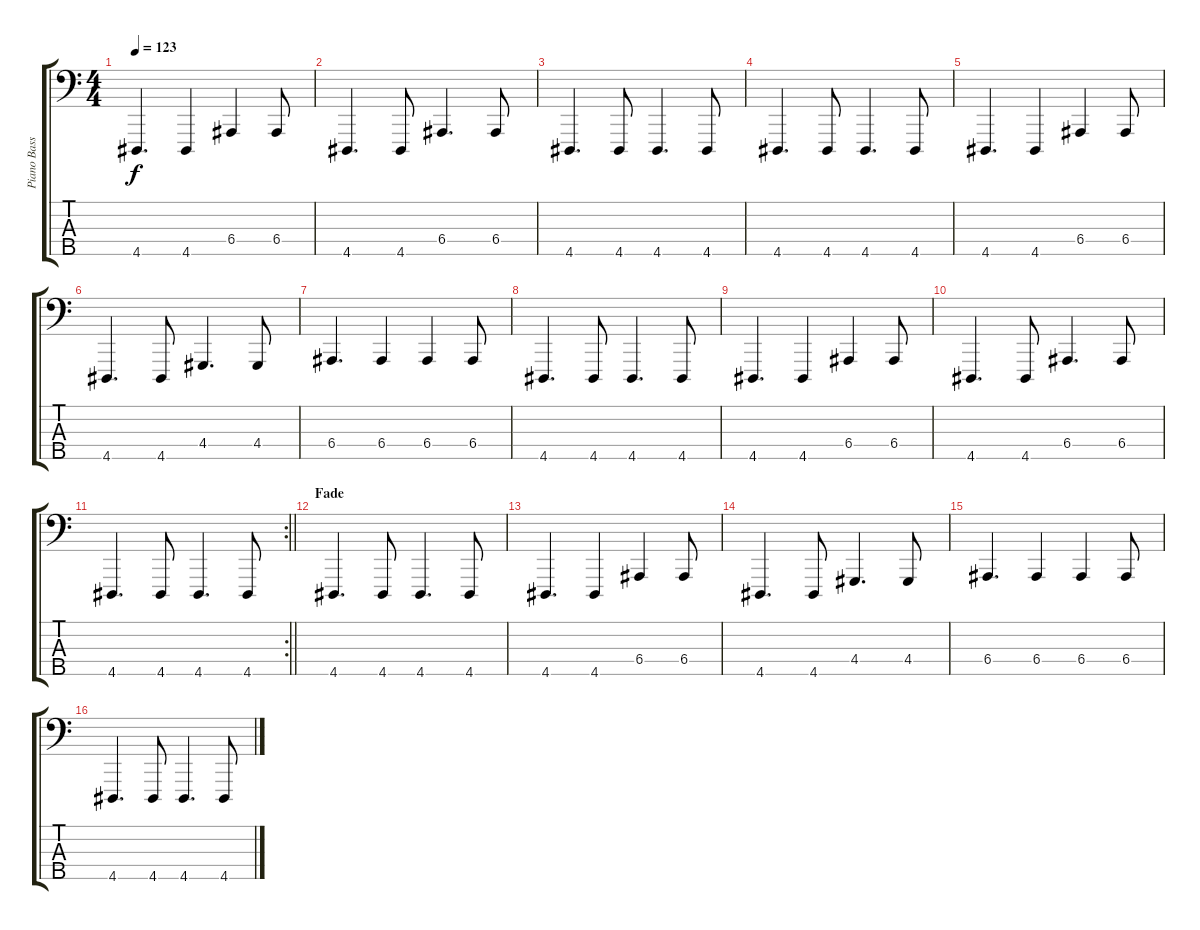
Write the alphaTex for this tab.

\track ("Piano Bass" "Piano Bass") {instrument acousticgrandpiano}
\staff {score tabs}
\tuning (G2 D2 A1 E1 B0) {hide}
\ts (4 4)
\tempo 123
\clef f4
\ks c
4.5.4{d dy f} 4.5.4 6.4.4 6.4.8 |
4.5.4{d} 4.5.8 6.4.4{d} 6.4.8 |
4.5.4{d} 4.5.8 4.5.4{d} 4.5.8 |
4.5.4{d} 4.5.8 4.5.4{d} 4.5.8 |
4.5.4{d} 4.5.4 6.4.4 6.4.8 |
4.5.4{d} 4.5.8 4.4.4{d} 4.4.8 |
6.4.4{d} 6.4.4 6.4.4 6.4.8 |
4.5.4{d} 4.5.8 4.5.4{d} 4.5.8 |
4.5.4{d} 4.5.4 6.4.4 6.4.8 |
4.5.4{d} 4.5.8 6.4.4{d} 6.4.8 |
\rc 2
\barLineRight lightlight
4.5.4{d} 4.5.8 4.5.4{d} 4.5.8 |
\section ("" "Fade")
4.5.4{d volume 8} 4.5.8 4.5.4{d} 4.5.8 |
4.5.4{d} 4.5.4 6.4.4 6.4.8 |
4.5.4{d} 4.5.8 4.4.4{d} 4.4.8 |
6.4.4{d} 6.4.4 6.4.4 6.4.8 |
4.5.4{d volume 0} 4.5.8 4.5.4{d} 4.5.8
